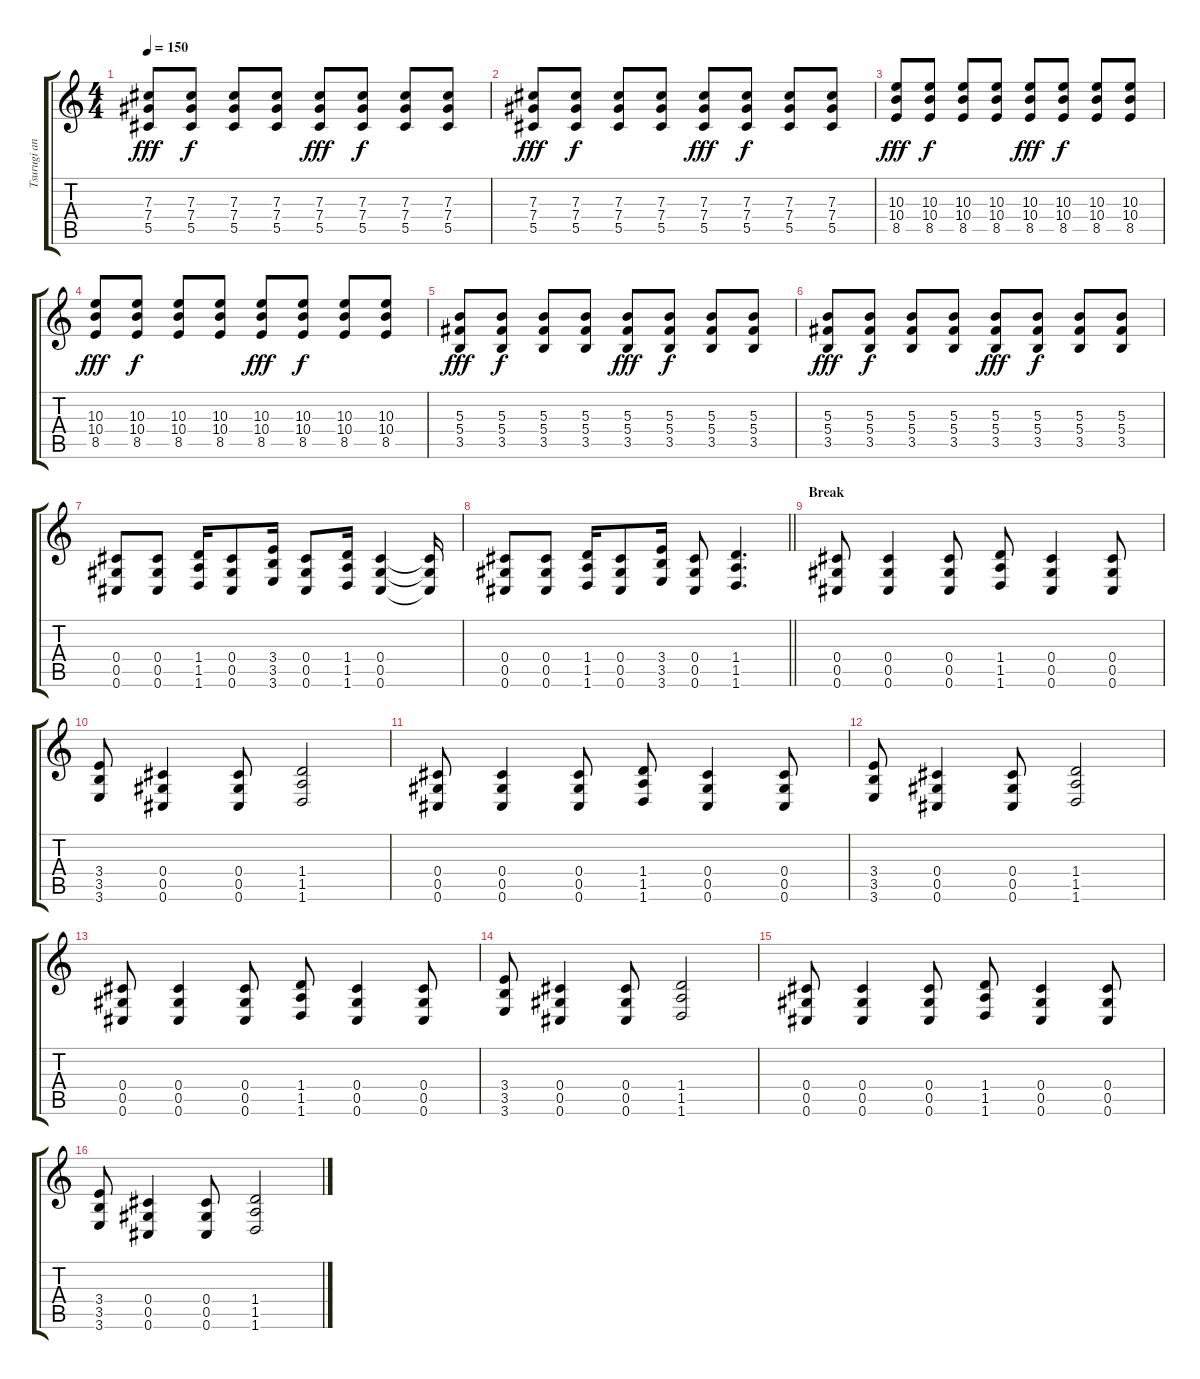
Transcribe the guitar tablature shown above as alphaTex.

\track ("Tsurugi and Mizuki Combined" "Tsurugi an") {instrument distortionguitar}
\staff {score tabs}
\tuning (Eb4 Bb3 Gb3 Db3 Ab2 Db2) {hide}
\ts (4 4)
\tempo 150
\clef g2
\ks c
(7.3 7.4 5.5).8{dy fff} (7.3 7.4 5.5).8{dy f} (7.3 7.4 5.5).8 (7.3 7.4 5.5).8 (7.3 7.4 5.5).8{dy fff} (7.3 7.4 5.5).8{dy f} (7.3 7.4 5.5).8 (7.3 7.4 5.5).8 |
(7.3 7.4 5.5).8{dy fff} (7.3 7.4 5.5).8{dy f} (7.3 7.4 5.5).8 (7.3 7.4 5.5).8 (7.3 7.4 5.5).8{dy fff} (7.3 7.4 5.5).8{dy f} (7.3 7.4 5.5).8 (7.3 7.4 5.5).8 |
(10.3 10.4 8.5).8{dy fff} (10.3 10.4 8.5).8{dy f} (10.3 10.4 8.5).8 (10.3 10.4 8.5).8 (10.3 10.4 8.5).8{dy fff} (10.3 10.4 8.5).8{dy f} (10.3 10.4 8.5).8 (10.3 10.4 8.5).8 |
(10.3 10.4 8.5).8{dy fff} (10.3 10.4 8.5).8{dy f} (10.3 10.4 8.5).8 (10.3 10.4 8.5).8 (10.3 10.4 8.5).8{dy fff} (10.3 10.4 8.5).8{dy f} (10.3 10.4 8.5).8 (10.3 10.4 8.5).8 |
(5.3 5.4 3.5).8{dy fff} (5.3 5.4 3.5).8{dy f} (5.3 5.4 3.5).8 (5.3 5.4 3.5).8 (5.3 5.4 3.5).8{dy fff} (5.3 5.4 3.5).8{dy f} (5.3 5.4 3.5).8 (5.3 5.4 3.5).8 |
(5.3 5.4 3.5).8{dy fff} (5.3 5.4 3.5).8{dy f} (5.3 5.4 3.5).8 (5.3 5.4 3.5).8 (5.3 5.4 3.5).8{dy fff} (5.3 5.4 3.5).8{dy f} (5.3 5.4 3.5).8 (5.3 5.4 3.5).8 |
(0.4 0.5 0.6).8 (0.4 0.5 0.6).8 (1.4 1.5 1.6).16 (0.4 0.5 0.6).8 (3.4 3.5 3.6).16 (0.4 0.5 0.6).8 (1.4 1.5 1.6).16 (0.4 0.5 0.6).4 (0.4{t} 0.5{t} 0.6{t}).16 |
\barLineRight lightlight
(0.4 0.5 0.6).8 (0.4 0.5 0.6).8 (1.4 1.5 1.6).16 (0.4 0.5 0.6).8 (3.4 3.5 3.6).16 (0.4 0.5 0.6).8 (1.4 1.5 1.6).4{d} |
\section ("" "Break")
(0.4 0.5 0.6).8 (0.4 0.5 0.6).4 (0.4 0.5 0.6).8 (1.4 1.5 1.6).8 (0.4 0.5 0.6).4 (0.4 0.5 0.6).8 |
(3.4 3.5 3.6).8 (0.4 0.5 0.6).4 (0.4 0.5 0.6).8 (1.4 1.5 1.6).2 |
(0.4 0.5 0.6).8 (0.4 0.5 0.6).4 (0.4 0.5 0.6).8 (1.4 1.5 1.6).8 (0.4 0.5 0.6).4 (0.4 0.5 0.6).8 |
(3.4 3.5 3.6).8 (0.4 0.5 0.6).4 (0.4 0.5 0.6).8 (1.4 1.5 1.6).2 |
(0.4 0.5 0.6).8 (0.4 0.5 0.6).4 (0.4 0.5 0.6).8 (1.4 1.5 1.6).8 (0.4 0.5 0.6).4 (0.4 0.5 0.6).8 |
(3.4 3.5 3.6).8 (0.4 0.5 0.6).4 (0.4 0.5 0.6).8 (1.4 1.5 1.6).2 |
(0.4 0.5 0.6).8 (0.4 0.5 0.6).4 (0.4 0.5 0.6).8 (1.4 1.5 1.6).8 (0.4 0.5 0.6).4 (0.4 0.5 0.6).8 |
(3.4 3.5 3.6).8 (0.4 0.5 0.6).4 (0.4 0.5 0.6).8 (1.4 1.5 1.6).2
